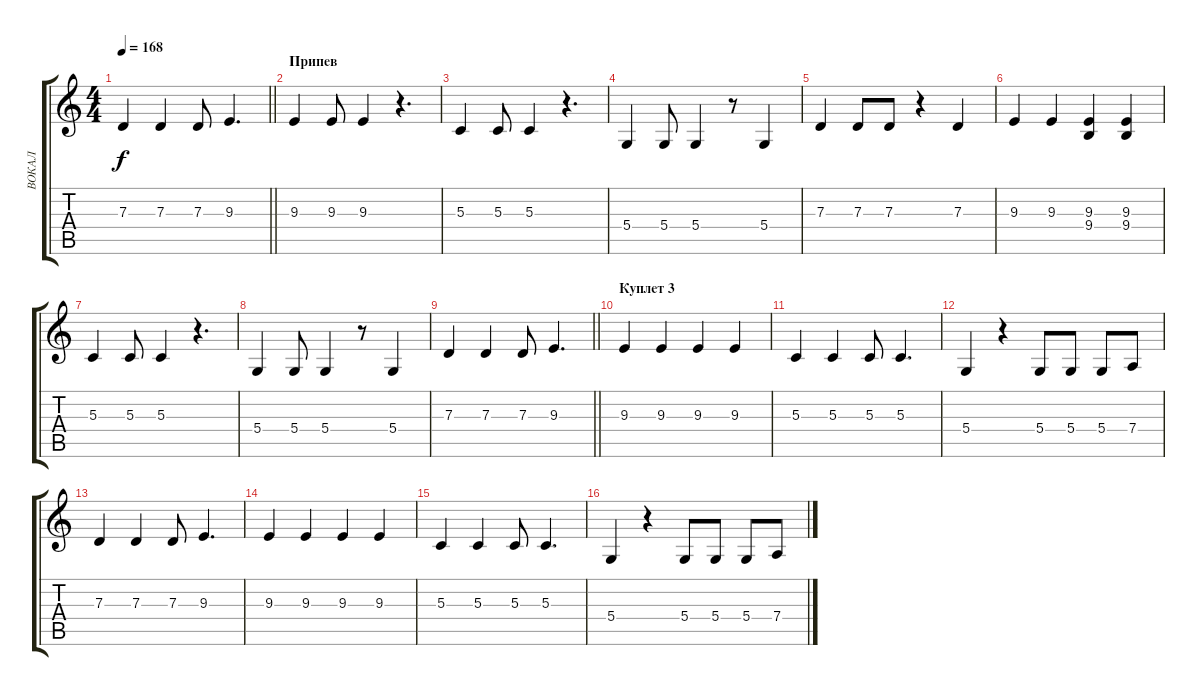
\track ("ВОКАЛ" "ВОКАЛ") {instrument oboe}
\staff {score tabs}
\tuning (E4 B3 G3 D3 A2 E2) {hide}
\ts (4 4)
\tempo 168
\clef g2
\barLineRight lightlight
\ks c
7.3.4{dy f} 7.3.4 7.3.8 9.3.4{d} |
\section ("" "Припев")
9.3.4 9.3.8 9.3.4 r.4{d} |
5.3.4 5.3.8 5.3.4 r.4{d} |
5.4.4 5.4.8 5.4.4 r.8 5.4.4 |
7.3.4 7.3.8 7.3.8 r.4 7.3.4 |
9.3.4 9.3.4 (9.3 9.4).4 (9.3 9.4).4 |
5.3.4 5.3.8 5.3.4 r.4{d} |
5.4.4 5.4.8 5.4.4 r.8 5.4.4 |
\barLineRight lightlight
7.3.4 7.3.4 7.3.8 9.3.4{d} |
\section ("" "Куплет 3")
9.3.4 9.3.4 9.3.4 9.3.4 |
5.3.4 5.3.4 5.3.8 5.3.4{d} |
5.4.4 r.4 5.4.8 5.4.8 5.4.8 7.4.8 |
7.3.4 7.3.4 7.3.8 9.3.4{d} |
9.3.4 9.3.4 9.3.4 9.3.4 |
5.3.4 5.3.4 5.3.8 5.3.4{d} |
5.4.4 r.4 5.4.8 5.4.8 5.4.8 7.4.8
